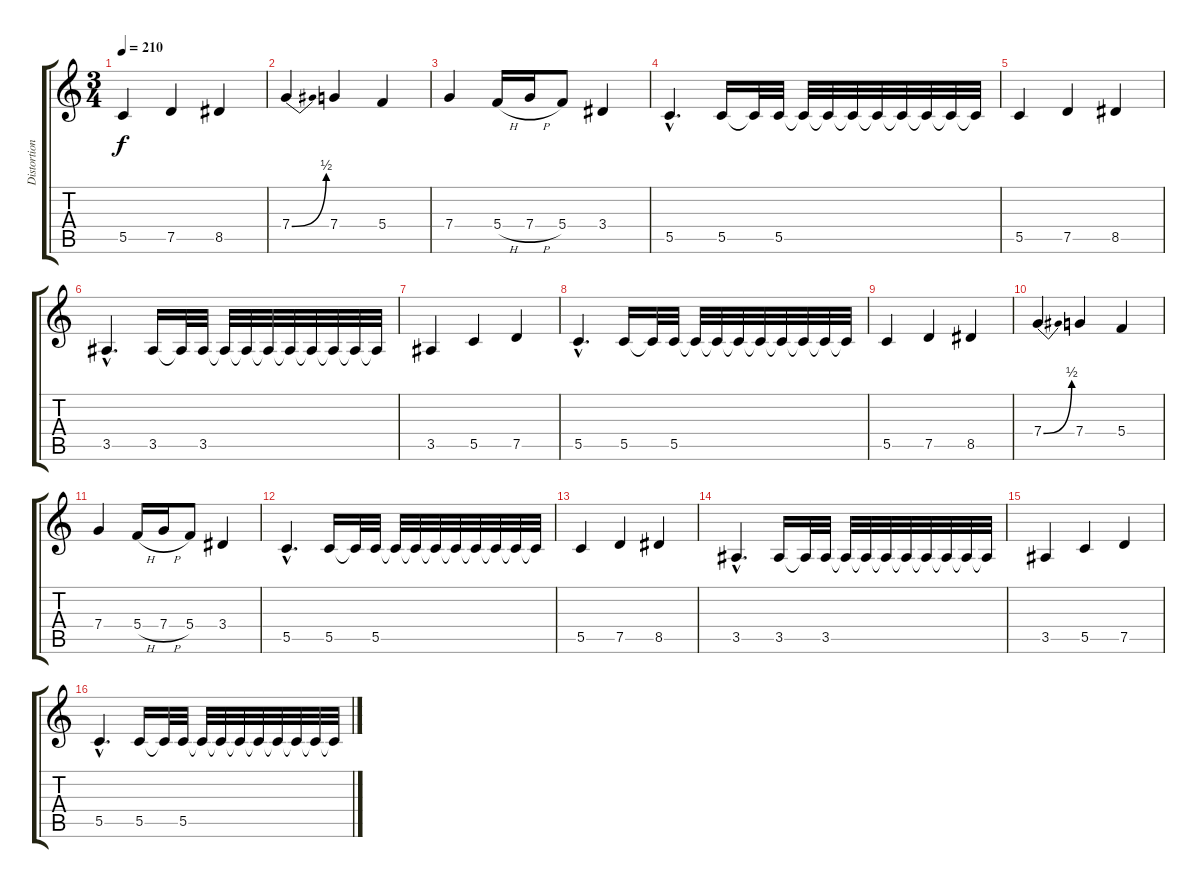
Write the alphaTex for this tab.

\track ("Distortion Guitar 1" "Distortion") {instrument distortionguitar}
\staff {score tabs}
\tuning (D4 A3 F3 C3 G2 C2) {hide}
\ts (3 4)
\tempo 210
\clef g2
\ks c
5.5.4{dy f} 7.5.4 8.5.4 |
7.4{be (bend 0 0 60 2)}.4 7.4.4 5.4.4 |
7.4.4 5.4{h}.16 7.4{h}.16 5.4.8 3.4.4 |
5.5{hac}.4{d} 5.5.16 5.5{t}.32 5.5.32 5.5{t}.32 5.5{t}.32 5.5{t}.32 5.5{t}.32 5.5{t}.32 5.5{t}.32 5.5{t}.32 5.5{t}.32 |
5.5.4 7.5.4 8.5.4 |
3.5{hac}.4{d} 3.5.16 3.5{t}.32 3.5.32 3.5{t}.32 3.5{t}.32 3.5{t}.32 3.5{t}.32 3.5{t}.32 3.5{t}.32 3.5{t}.32 3.5{t}.32 |
3.5.4 5.5.4 7.5.4 |
5.5{hac}.4{d} 5.5.16 5.5{t}.32 5.5.32 5.5{t}.32 5.5{t}.32 5.5{t}.32 5.5{t}.32 5.5{t}.32 5.5{t}.32 5.5{t}.32 5.5{t}.32 |
5.5.4 7.5.4 8.5.4 |
7.4{be (bend 0 0 60 2)}.4 7.4.4 5.4.4 |
7.4.4 5.4{h}.16 7.4{h}.16 5.4.8 3.4.4 |
5.5{hac}.4{d} 5.5.16 5.5{t}.32 5.5.32 5.5{t}.32 5.5{t}.32 5.5{t}.32 5.5{t}.32 5.5{t}.32 5.5{t}.32 5.5{t}.32 5.5{t}.32 |
5.5.4 7.5.4 8.5.4 |
3.5{hac}.4{d} 3.5.16 3.5{t}.32 3.5.32 3.5{t}.32 3.5{t}.32 3.5{t}.32 3.5{t}.32 3.5{t}.32 3.5{t}.32 3.5{t}.32 3.5{t}.32 |
3.5.4 5.5.4 7.5.4 |
5.5{hac}.4{d} 5.5.16 5.5{t}.32 5.5.32 5.5{t}.32 5.5{t}.32 5.5{t}.32 5.5{t}.32 5.5{t}.32 5.5{t}.32 5.5{t}.32 5.5{t}.32
